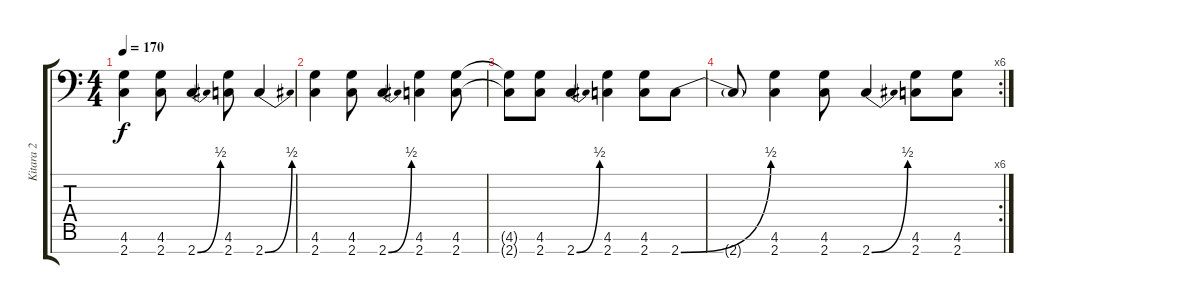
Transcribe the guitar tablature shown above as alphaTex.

\track ("Kitara 2" "Kitara 2") {instrument distortionguitar}
\staff {score tabs}
\tuning (Eb4 Bb3 Gb3 Db3 Ab2 Eb2 Bb1) {hide}
\ts (4 4)
\tempo 170
\clef f4
\ks c
(4.6 2.7).4{dy f} (4.6 2.7).8 2.7{be (bend 0 0 60 2)}.4 (4.6 2.7).8 2.7{be (bend 0 0 60 2)}.4 |
(4.6 2.7).4 (4.6 2.7).8 2.7{be (bend 0 0 60 2)}.4 (4.6 2.7).4 (4.6 2.7).8 |
(4.6{t} 2.7{t}).8 (4.6 2.7).8 2.7{be (bend 0 0 60 2)}.4 (4.6 2.7).4 (4.6 2.7).8 2.7{be (bend 0 0 60 2)}.8 |
\rc 6
2.7{t}.8 (4.6 2.7).4 (4.6 2.7).8 2.7{be (bend 0 0 60 2)}.4 (4.6 2.7).8 (4.6 2.7).8
